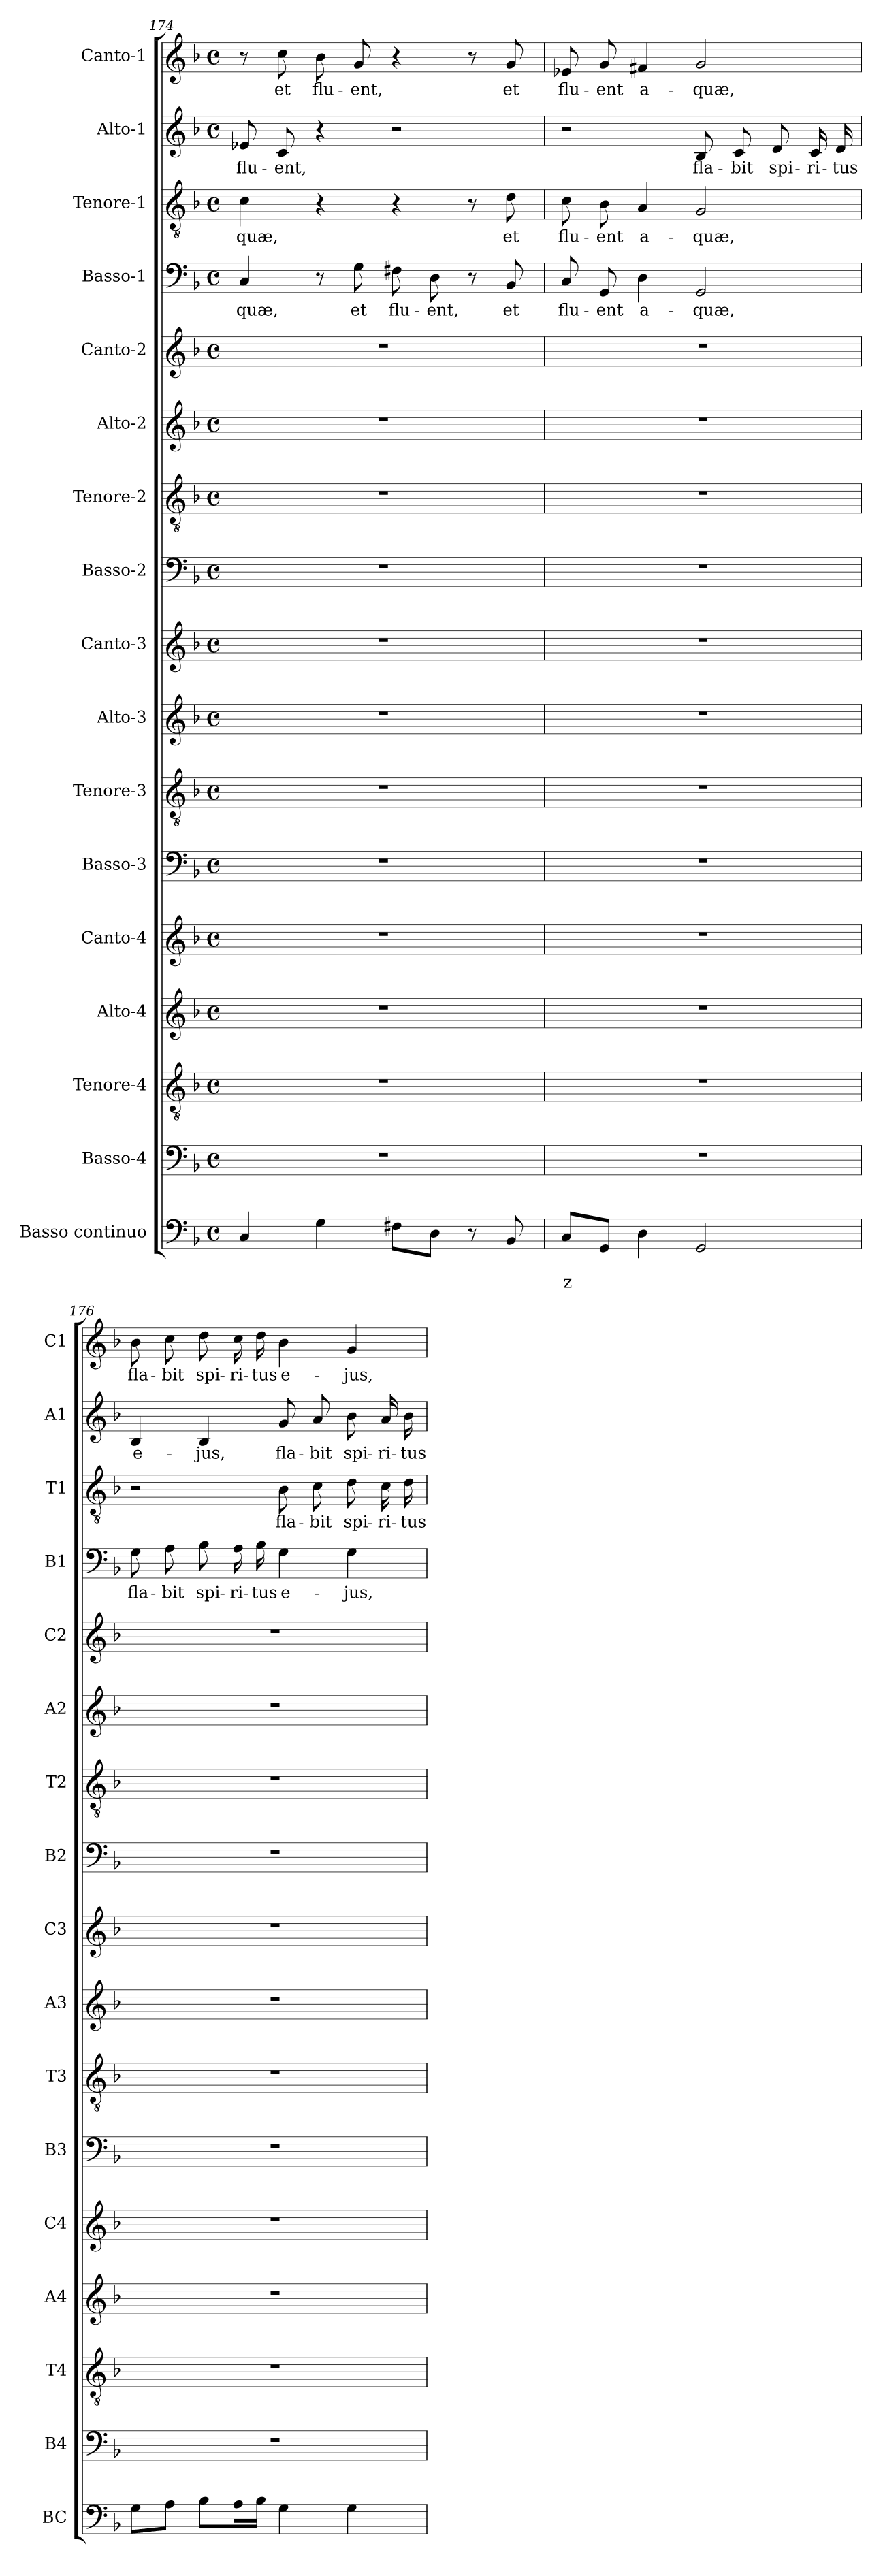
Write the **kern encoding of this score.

**kern	**text	**text	**kern	**kern	**kern	**kern	**kern	**kern	**kern	**kern	**kern	**kern	**kern	**kern	**kern	**text	**kern	**text	**kern	**text	**kern	**text
*part17	*part17	*part17	*part16	*part15	*part14	*part13	*part12	*part11	*part10	*part9	*part8	*part7	*part6	*part5	*part4	*part4	*part3	*part3	*part2	*part2	*part1	*part1
*staff17	*staff17	*staff17	*staff16	*staff15	*staff14	*staff13	*staff12	*staff11	*staff10	*staff9	*staff8	*staff7	*staff6	*staff5	*staff4	*staff4	*staff3	*staff3	*staff2	*staff2	*staff1	*staff1
*I"Basso continuo	*	*	*I"Basso-4	*I"Tenore-4	*I"Alto-4	*I"Canto-4	*I"Basso-3	*I"Tenore-3	*I"Alto-3	*I"Canto-3	*I"Basso-2	*I"Tenore-2	*I"Alto-2	*I"Canto-2	*I"Basso-1	*	*I"Tenore-1	*	*I"Alto-1	*	*I"Canto-1	*
*I'BC	*	*	*I'B4	*I'T4	*I'A4	*I'C4	*I'B3	*I'T3	*I'A3	*I'C3	*I'B2	*I'T2	*I'A2	*I'C2	*I'B1	*	*I'T1	*	*I'A1	*	*I'C1	*
*clefF4	*	*	*clefF4	*clefGv2	*clefG2	*clefG2	*clefF4	*clefGv2	*clefG2	*clefG2	*clefF4	*clefGv2	*clefG2	*clefG2	*clefF4	*	*clefGv2	*	*clefG2	*	*clefG2	*
*k[b-]	*	*	*k[b-]	*k[b-]	*k[b-]	*k[b-]	*k[b-]	*k[b-]	*k[b-]	*k[b-]	*k[b-]	*k[b-]	*k[b-]	*k[b-]	*k[b-]	*	*k[b-]	*	*k[b-]	*	*k[b-]	*
*F:	*	*	*F:	*F:	*F:	*F:	*F:	*F:	*F:	*F:	*F:	*F:	*F:	*F:	*F:	*	*F:	*	*F:	*	*F:	*
*M4/4	*	*	*M4/4	*M4/4	*M4/4	*M4/4	*M4/4	*M4/4	*M4/4	*M4/4	*M4/4	*M4/4	*M4/4	*M4/4	*M4/4	*	*M4/4	*	*M4/4	*	*M4/4	*
*met(c)	*	*	*met(c)	*met(c)	*met(c)	*met(c)	*met(c)	*met(c)	*met(c)	*met(c)	*met(c)	*met(c)	*met(c)	*met(c)	*met(c)	*	*met(c)	*	*met(c)	*	*met(c)	*
=174	=174	=174	=174	=174	=174	=174	=174	=174	=174	=174	=174	=174	=174	=174	=174	=174	=174	=174	=174	=174	=174	=174
!	!	!	!	!	!	!	!	!	!	!	!	!	!	!	!	!LO:LY:b	!	!	!	!	!	!
!	!	!	!	!	!	!	!	!	!	!	!	!	!	!	!	!	!	!LO:LY:b	!	!	!	!
!	!	!	!	!	!	!	!	!	!	!	!	!	!	!	!	!	!	!	!	!LO:LY:b	!	!
4C/	.	.	1r	1r	1r	1r	1r	1r	1r	1r	1r	1r	1r	1r	4C/	-quæ,	4c\	-quæ,	8e-X/	flu-	8r	.
!	!	!	!	!	!	!	!	!	!	!	!	!	!	!	!	!	!	!	!	!LO:LY:b	!	!
!	!	!	!	!	!	!	!	!	!	!	!	!	!	!	!	!	!	!	!	!	!	!LO:LY:b
.	.	.	.	.	.	.	.	.	.	.	.	.	.	.	.	.	.	.	8c/	-ent,	8cc\	et
!	!	!	!	!	!	!	!	!	!	!	!	!	!	!	!	!	!	!	!	!	!	!LO:LY:b
4G\	.	.	.	.	.	.	.	.	.	.	.	.	.	.	8r	.	4r	.	4r	.	8b-\	flu-
!	!	!	!	!	!	!	!	!	!	!	!	!	!	!	!	!LO:LY:b	!	!	!	!	!	!
!	!	!	!	!	!	!	!	!	!	!	!	!	!	!	!	!	!	!	!	!	!	!LO:LY:b
.	.	.	.	.	.	.	.	.	.	.	.	.	.	.	8G\	et	.	.	.	.	8g/	-ent,
!	!	!	!	!	!	!	!	!	!	!	!	!	!	!	!	!LO:LY:b	!	!	!	!	!	!
8F#X\L	.	.	.	.	.	.	.	.	.	.	.	.	.	.	8F#X\	flu-	4r	.	2r	.	4r	.
!	!	!	!	!	!	!	!	!	!	!	!	!	!	!	!	!LO:LY:b	!	!	!	!	!	!
8D\J	.	.	.	.	.	.	.	.	.	.	.	.	.	.	8D\	-ent,	.	.	.	.	.	.
8r	.	.	.	.	.	.	.	.	.	.	.	.	.	.	8r	.	8r	.	.	.	8r	.
!	!	!	!	!	!	!	!	!	!	!	!	!	!	!	!	!LO:LY:b	!	!	!	!	!	!
!	!	!	!	!	!	!	!	!	!	!	!	!	!	!	!	!	!	!LO:LY:b	!	!	!	!
!	!	!	!	!	!	!	!	!	!	!	!	!	!	!	!	!	!	!	!	!	!	!LO:LY:b
8BB-/	.	.	.	.	.	.	.	.	.	.	.	.	.	.	8BB-/	et	8d\	et	.	.	8g/	et
!!LO:LB:g=z
=175	=175	=175	=175	=175	=175	=175	=175	=175	=175	=175	=175	=175	=175	=175	=175	=175	=175	=175	=175	=175	=175	=175
!	!	!LO:LY:b	!	!	!	!	!	!	!	!	!	!	!	!	!	!	!	!	!	!	!	!
!	!	!	!	!	!	!	!	!	!	!	!	!	!	!	!	!LO:LY:b	!	!	!	!	!	!
!	!	!	!	!	!	!	!	!	!	!	!	!	!	!	!	!	!	!LO:LY:b	!	!	!	!
!	!	!	!	!	!	!	!	!	!	!	!	!	!	!	!	!	!	!	!	!	!	!LO:LY:b
8C/L	.	z	1r	1r	1r	1r	1r	1r	1r	1r	1r	1r	1r	1r	8C/	flu-	8c\	flu-	2r	.	8e-X/	flu-
!	!	!	!	!	!	!	!	!	!	!	!	!	!	!	!	!LO:LY:b	!	!	!	!	!	!
!	!	!	!	!	!	!	!	!	!	!	!	!	!	!	!	!	!	!LO:LY:b	!	!	!	!
!	!	!	!	!	!	!	!	!	!	!	!	!	!	!	!	!	!	!	!	!	!	!LO:LY:b
8GG/J	.	.	.	.	.	.	.	.	.	.	.	.	.	.	8GG/	-ent	8B-\	-ent	.	.	8g/	-ent
!	!	!	!	!	!	!	!	!	!	!	!	!	!	!	!	!LO:LY:b	!	!	!	!	!	!
!	!	!	!	!	!	!	!	!	!	!	!	!	!	!	!	!	!	!LO:LY:b	!	!	!	!
!	!	!	!	!	!	!	!	!	!	!	!	!	!	!	!	!	!	!	!	!	!	!LO:LY:b
4D\	.	.	.	.	.	.	.	.	.	.	.	.	.	.	4D\	a-	4A/	a-	.	.	4f#X/	a-
!	!	!	!	!	!	!	!	!	!	!	!	!	!	!	!	!LO:LY:b	!	!	!	!	!	!
!	!	!	!	!	!	!	!	!	!	!	!	!	!	!	!	!	!	!LO:LY:b	!	!	!	!
!	!	!	!	!	!	!	!	!	!	!	!	!	!	!	!	!	!	!	!	!LO:LY:b	!	!
!	!	!	!	!	!	!	!	!	!	!	!	!	!	!	!	!	!	!	!	!	!	!LO:LY:b
2GG/	.	.	.	.	.	.	.	.	.	.	.	.	.	.	2GG/	-quæ,	2G/	-quæ,	8B-/	fla-	2g/	-quæ,
!	!	!	!	!	!	!	!	!	!	!	!	!	!	!	!	!	!	!	!	!LO:LY:b	!	!
.	.	.	.	.	.	.	.	.	.	.	.	.	.	.	.	.	.	.	8c/	-bit	.	.
!	!	!	!	!	!	!	!	!	!	!	!	!	!	!	!	!	!	!	!	!LO:LY:b	!	!
.	.	.	.	.	.	.	.	.	.	.	.	.	.	.	.	.	.	.	8d/	spi-	.	.
!	!	!	!	!	!	!	!	!	!	!	!	!	!	!	!	!	!	!	!	!LO:LY:b	!	!
.	.	.	.	.	.	.	.	.	.	.	.	.	.	.	.	.	.	.	16c/	-ri-	.	.
!	!	!	!	!	!	!	!	!	!	!	!	!	!	!	!	!	!	!	!	!LO:LY:b	!	!
.	.	.	.	.	.	.	.	.	.	.	.	.	.	.	.	.	.	.	16d/	-tus	.	.
=176	=176	=176	=176	=176	=176	=176	=176	=176	=176	=176	=176	=176	=176	=176	=176	=176	=176	=176	=176	=176	=176	=176
!	!	!	!	!	!	!	!	!	!	!	!	!	!	!	!	!LO:LY:b	!	!	!	!	!	!
!	!	!	!	!	!	!	!	!	!	!	!	!	!	!	!	!	!	!	!	!LO:LY:b	!	!
!	!	!	!	!	!	!	!	!	!	!	!	!	!	!	!	!	!	!	!	!	!	!LO:LY:b
8G\L	.	.	1r	1r	1r	1r	1r	1r	1r	1r	1r	1r	1r	1r	8G\	fla-	2r	.	4B-/	e-	8b-\	fla-
!	!	!	!	!	!	!	!	!	!	!	!	!	!	!	!	!LO:LY:b	!	!	!	!	!	!
!	!	!	!	!	!	!	!	!	!	!	!	!	!	!	!	!	!	!	!	!	!	!LO:LY:b
8A\J	.	.	.	.	.	.	.	.	.	.	.	.	.	.	8A\	-bit	.	.	.	.	8cc\	-bit
!	!	!	!	!	!	!	!	!	!	!	!	!	!	!	!	!LO:LY:b	!	!	!	!	!	!
!	!	!	!	!	!	!	!	!	!	!	!	!	!	!	!	!	!	!	!	!LO:LY:b	!	!
!	!	!	!	!	!	!	!	!	!	!	!	!	!	!	!	!	!	!	!	!	!	!LO:LY:b
8B-\L	.	.	.	.	.	.	.	.	.	.	.	.	.	.	8B-\	spi-	.	.	4B-/	-jus,	8dd\	spi-
!	!	!	!	!	!	!	!	!	!	!	!	!	!	!	!	!LO:LY:b	!	!	!	!	!	!
!	!	!	!	!	!	!	!	!	!	!	!	!	!	!	!	!	!	!	!	!	!	!LO:LY:b
16A\L	.	.	.	.	.	.	.	.	.	.	.	.	.	.	16A\	-ri-	.	.	.	.	16cc\	-ri-
!	!	!	!	!	!	!	!	!	!	!	!	!	!	!	!	!LO:LY:b	!	!	!	!	!	!
!	!	!	!	!	!	!	!	!	!	!	!	!	!	!	!	!	!	!	!	!	!	!LO:LY:b
16B-\JJ	.	.	.	.	.	.	.	.	.	.	.	.	.	.	16B-\	-tus	.	.	.	.	16dd\	-tus
!	!	!	!	!	!	!	!	!	!	!	!	!	!	!	!	!LO:LY:b	!	!	!	!	!	!
!	!	!	!	!	!	!	!	!	!	!	!	!	!	!	!	!	!	!LO:LY:b	!	!	!	!
!	!	!	!	!	!	!	!	!	!	!	!	!	!	!	!	!	!	!	!	!LO:LY:b	!	!
!	!	!	!	!	!	!	!	!	!	!	!	!	!	!	!	!	!	!	!	!	!	!LO:LY:b
4G\	.	.	.	.	.	.	.	.	.	.	.	.	.	.	4G\	e-	8B-\	fla-	8g/	fla-	4b-\	e-
!	!	!	!	!	!	!	!	!	!	!	!	!	!	!	!	!	!	!LO:LY:b	!	!	!	!
!	!	!	!	!	!	!	!	!	!	!	!	!	!	!	!	!	!	!	!	!LO:LY:b	!	!
.	.	.	.	.	.	.	.	.	.	.	.	.	.	.	.	.	8c\	-bit	8a/	-bit	.	.
!	!	!	!	!	!	!	!	!	!	!	!	!	!	!	!	!LO:LY:b	!	!	!	!	!	!
!	!	!	!	!	!	!	!	!	!	!	!	!	!	!	!	!	!	!LO:LY:b	!	!	!	!
!	!	!	!	!	!	!	!	!	!	!	!	!	!	!	!	!	!	!	!	!LO:LY:b	!	!
!	!	!	!	!	!	!	!	!	!	!	!	!	!	!	!	!	!	!	!	!	!	!LO:LY:b
4G\	.	.	.	.	.	.	.	.	.	.	.	.	.	.	4G\	-jus,	8d\	spi-	8b-\	spi-	4g/	-jus,
!	!	!	!	!	!	!	!	!	!	!	!	!	!	!	!	!	!	!LO:LY:b	!	!	!	!
!	!	!	!	!	!	!	!	!	!	!	!	!	!	!	!	!	!	!	!	!LO:LY:b	!	!
.	.	.	.	.	.	.	.	.	.	.	.	.	.	.	.	.	16c\	-ri-	16a/	-ri-	.	.
!	!	!	!	!	!	!	!	!	!	!	!	!	!	!	!	!	!	!LO:LY:b	!	!	!	!
!	!	!	!	!	!	!	!	!	!	!	!	!	!	!	!	!	!	!	!	!LO:LY:b	!	!
.	.	.	.	.	.	.	.	.	.	.	.	.	.	.	.	.	16d\	-tus	16b-\	-tus	.	.
=	=	=	=	=	=	=	=	=	=	=	=	=	=	=	=	=	=	=	=	=	=	=
*-	*-	*-	*-	*-	*-	*-	*-	*-	*-	*-	*-	*-	*-	*-	*-	*-	*-	*-	*-	*-	*-	*-
